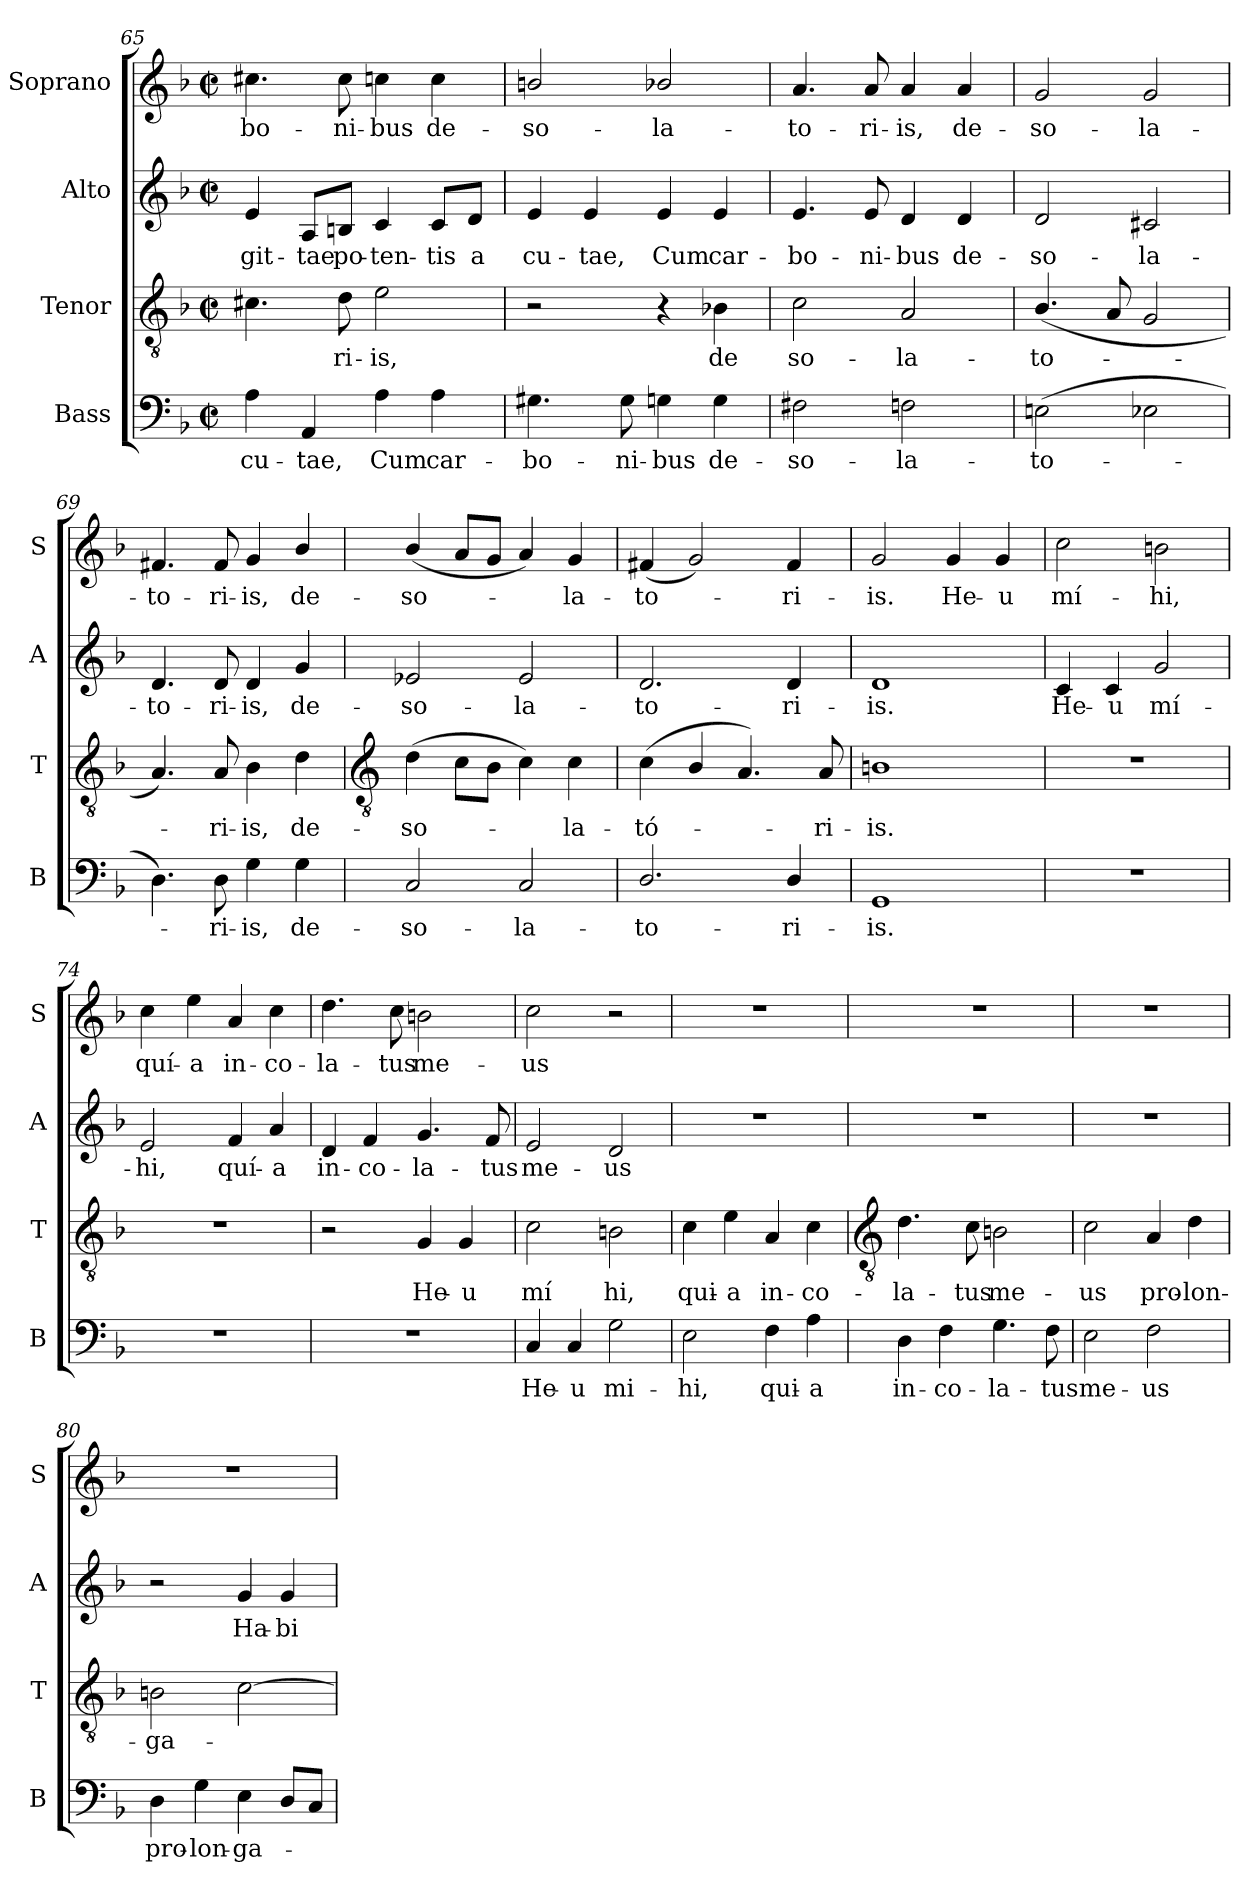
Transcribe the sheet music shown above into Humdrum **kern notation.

**kern	**text	**kern	**text	**kern	**text	**kern	**text
*part4	*part4	*part3	*part3	*part2	*part2	*part1	*part1
*staff4	*staff4	*staff3	*staff3	*staff2	*staff2	*staff1	*staff1
*I"Bass	*	*I"Tenor	*	*I"Alto	*	*I"Soprano	*
*I'B	*	*I'T	*	*I'A	*	*I'S	*
*clefF4	*	*clefGv2	*	*clefG2	*	*clefG2	*
*k[b-]	*	*k[b-]	*	*k[b-]	*	*k[b-]	*
*F:	*	*F:	*	*F:	*	*F:	*
*M2/2	*	*M2/2	*	*M2/2	*	*M2/2	*
*met(c|)	*	*met(c|)	*	*met(c|)	*	*met(c|)	*
=65	=65	=65	=65	=65	=65	=65	=65
!	!LO:LY:b	!	!	!	!LO:LY:b	!	!LO:LY:b
4A	-cu-	4.c#X	.	4e	-git-	4.cc#X	-bo-
!	!LO:LY:b	!	!	!	!LO:LY:b	!	!
4AA	-tae,	.	.	8A/L	-tae	.	.
!	!	!	!LO:LY:b	!	!LO:LY:b	!	!LO:LY:b
.	.	8d	ri-	8Bn/J	po-	8cc#	-ni-
!	!LO:LY:b	!	!LO:LY:b	!	!LO:LY:b	!	!LO:LY:b
4A	Cum	2e	-is,	4c	-ten-	4ccn	-bus
!	!LO:LY:b	!	!	!	!LO:LY:b	!	!LO:LY:b
4A	car-	.	.	8c/L	-tis	4cc	de-
!	!	!	!	!	!LO:LY:b	!	!
.	.	.	.	8d/J	a	.	.
=66	=66	=66	=66	=66	=66	=66	=66
!	!LO:LY:b	!	!	!	!LO:LY:b	!	!LO:LY:b
4.G#X	-bo-	2r	.	4e	cu-	2bn/	-so-
!	!	!	!	!	!LO:LY:b	!	!
.	.	.	.	4e	-tae,	.	.
!	!LO:LY:b	!	!	!	!	!	!
8G#	-ni-	.	.	.	.	.	.
!	!LO:LY:b	!	!	!	!LO:LY:b	!	!LO:LY:b
4Gn	-bus	4r	.	4e	Cum	2b-X/	-la-
!	!LO:LY:b	!	!LO:LY:b	!	!LO:LY:b	!	!
4G	de-	4B-X	de	4e	car-	.	.
=67	=67	=67	=67	=67	=67	=67	=67
!	!LO:LY:b	!	!LO:LY:b	!	!LO:LY:b	!	!LO:LY:b
2F#X	-so-	2c	so-	4.e	-bo-	4.a	-to-
!	!	!	!	!	!LO:LY:b	!	!LO:LY:b
.	.	.	.	8e	-ni-	8a	-ri-
!	!LO:LY:b	!	!LO:LY:b	!	!LO:LY:b	!	!LO:LY:b
2Fn	-la-	2A	-la-	4d	-bus	4a	-is,
!	!	!	!	!	!LO:LY:b	!	!LO:LY:b
.	.	.	.	4d	de-	4a	de-
=68	=68	=68	=68	=68	=68	=68	=68
!	!LO:LY:b	!	!LO:LY:b	!	!LO:LY:b	!	!LO:LY:b
(>2En	-to-	(<4.B-/	-to-	2d	-so-	2g	-so-
.	.	8A	.	.	.	.	.
!	!	!	!	!	!LO:LY:b	!	!LO:LY:b
2E-X	.	2G	.	2c#X	-la-	2g	-la-
=69	=69	=69	=69	=69	=69	=69	=69
!	!	!	!	!	!LO:LY:b	!	!LO:LY:b
4.D)	.	4.A)	.	4.d	-to-	4.f#X	-to-
!	!LO:LY:b	!	!LO:LY:b	!	!LO:LY:b	!	!LO:LY:b
8D	ri-	8A	ri-	8d	-ri-	8f#	-ri-
!	!LO:LY:b	!	!LO:LY:b	!	!LO:LY:b	!	!LO:LY:b
4G	-is,	4B-	-is,	4d	-is,	4g	-is,
!	!LO:LY:b	!	!LO:LY:b	!	!LO:LY:b	!	!LO:LY:b
4G	de-	4d	de-	4g	de-	4b-/	de-
!!LO:LB:g=z
=70	=70	=70	=70	=70	=70	=70	=70
*	*	*clefGv2	*	*	*	*	*
!	!LO:LY:b	!	!LO:LY:b	!	!LO:LY:b	!	!LO:LY:b
2C	-so-	(>4d	-so-	2e-X	-so-	(<4b-/	-so-
.	.	8cL	.	.	.	8aL	.
.	.	8B-J	.	.	.	8gJ	.
!	!LO:LY:b	!	!	!	!LO:LY:b	!	!
2C	-la-	4c)	.	2e-	-la-	4a)	.
!	!	!	!LO:LY:b	!	!	!	!LO:LY:b
.	.	4c	la-	.	.	4g	la-
=71	=71	=71	=71	=71	=71	=71	=71
!	!LO:LY:b	!	!LO:LY:b	!	!LO:LY:b	!	!LO:LY:b
2.D/	-to-	(<4c	-tó-	2.d	-to-	(<4f#X	-to-
.	.	4B-/	.	.	.	2g)	.
.	.	4.A)	.	.	.	.	.
!	!LO:LY:b	!	!	!	!LO:LY:b	!	!LO:LY:b
4D/	-ri-	.	.	4d	-ri-	4f#	ri-
!	!	!	!LO:LY:b	!	!	!	!
.	.	8A	ri-	.	.	.	.
=72	=72	=72	=72	=72	=72	=72	=72
!	!LO:LY:b	!	!LO:LY:b	!	!LO:LY:b	!	!LO:LY:b
1GG	-is.	1Bn	-is.	1d	-is.	2g	-is.
!	!	!	!	!	!	!	!LO:LY:b
.	.	.	.	.	.	4g	He-
!	!	!	!	!	!	!	!LO:LY:b
.	.	.	.	.	.	4g	-u
=73	=73	=73	=73	=73	=73	=73	=73
!	!	!	!	!	!LO:LY:b	!	!LO:LY:b
1r	.	1r	.	4c	He-	2cc	mí-
!	!	!	!	!	!LO:LY:b	!	!
.	.	.	.	4c	-u	.	.
!	!	!	!	!	!LO:LY:b	!	!LO:LY:b
.	.	.	.	2g	mí-	2bn	-hi,
=74	=74	=74	=74	=74	=74	=74	=74
!	!	!	!	!	!LO:LY:b	!	!LO:LY:b
1r	.	1r	.	2e	-hi,	4cc	quí-
!	!	!	!	!	!	!	!LO:LY:b
.	.	.	.	.	.	4ee	-a
!	!	!	!	!	!LO:LY:b	!	!LO:LY:b
.	.	.	.	4f	quí-	4a	in-
!	!	!	!	!	!LO:LY:b	!	!LO:LY:b
.	.	.	.	4a	-a	4cc	-co-
=75	=75	=75	=75	=75	=75	=75	=75
!	!	!	!	!	!LO:LY:b	!	!LO:LY:b
1r	.	2r	.	4d	in-	4.dd	-la-
!	!	!	!	!	!LO:LY:b	!	!
.	.	.	.	4f	-co-	.	.
!	!	!	!	!	!	!	!LO:LY:b
.	.	.	.	.	.	8cc	-tus
!	!	!	!LO:LY:b	!	!LO:LY:b	!	!LO:LY:b
.	.	4G	He-	4.g	-la-	2bn	me-
!	!	!	!LO:LY:b	!	!	!	!
.	.	4G	-u	.	.	.	.
!	!	!	!	!	!LO:LY:b	!	!
.	.	.	.	8f	-tus	.	.
=76	=76	=76	=76	=76	=76	=76	=76
!	!LO:LY:b	!	!LO:LY:b	!	!LO:LY:b	!	!LO:LY:b
4C	He-	2c	mí	2e	me-	2cc	-us
!	!LO:LY:b	!	!	!	!	!	!
4C	-u	.	.	.	.	.	.
!	!LO:LY:b	!	!LO:LY:b	!	!LO:LY:b	!	!
2G	mi-	2Bn	hi,	2d	-us	2r	.
=77	=77	=77	=77	=77	=77	=77	=77
!	!LO:LY:b	!	!LO:LY:b	!	!	!	!
2E	-hi,	4c	qui-	1r	.	1r	.
!	!	!	!LO:LY:b	!	!	!	!
.	.	4e	-a	.	.	.	.
!	!LO:LY:b	!	!LO:LY:b	!	!	!	!
4F	qui-	4A	in-	.	.	.	.
!	!LO:LY:b	!	!LO:LY:b	!	!	!	!
4A	-a	4c	-co-	.	.	.	.
!!LO:LB:g=z
=78	=78	=78	=78	=78	=78	=78	=78
*	*	*clefGv2	*	*	*	*	*
!	!LO:LY:b	!	!LO:LY:b	!	!	!	!
4D	in-	4.d	-la-	1r	.	1r	.
!	!LO:LY:b	!	!	!	!	!	!
4F	-co-	.	.	.	.	.	.
!	!	!	!LO:LY:b	!	!	!	!
.	.	8c	-tus	.	.	.	.
!	!LO:LY:b	!	!LO:LY:b	!	!	!	!
4.G	-la-	2Bn	me-	.	.	.	.
!	!LO:LY:b	!	!	!	!	!	!
8F	-tus	.	.	.	.	.	.
=79	=79	=79	=79	=79	=79	=79	=79
!	!LO:LY:b	!	!LO:LY:b	!	!	!	!
2E	me-	2c	-us	1r	.	1r	.
!	!LO:LY:b	!	!LO:LY:b	!	!	!	!
2F	-us	4A	pro-	.	.	.	.
!	!	!	!LO:LY:b	!	!	!	!
.	.	4d	-lon-	.	.	.	.
=80	=80	=80	=80	=80	=80	=80	=80
!	!LO:LY:b	!	!LO:LY:b	!	!	!	!
4D	pro-	2Bn	-ga-	2r	.	1r	.
!	!LO:LY:b	!	!	!	!	!	!
4G	-lon-	.	.	.	.	.	.
!	!LO:LY:b	!	!	!	!LO:LY:b	!	!
4E	-ga-	[2c	.	4g	Ha-	.	.
!	!	!	!	!	!LO:LY:b	!	!
8DL	.	.	.	4g	-bi-	.	.
8CJ	.	.	.	.	.	.	.
=	=	=	=	=	=	=	=
*-	*-	*-	*-	*-	*-	*-	*-
